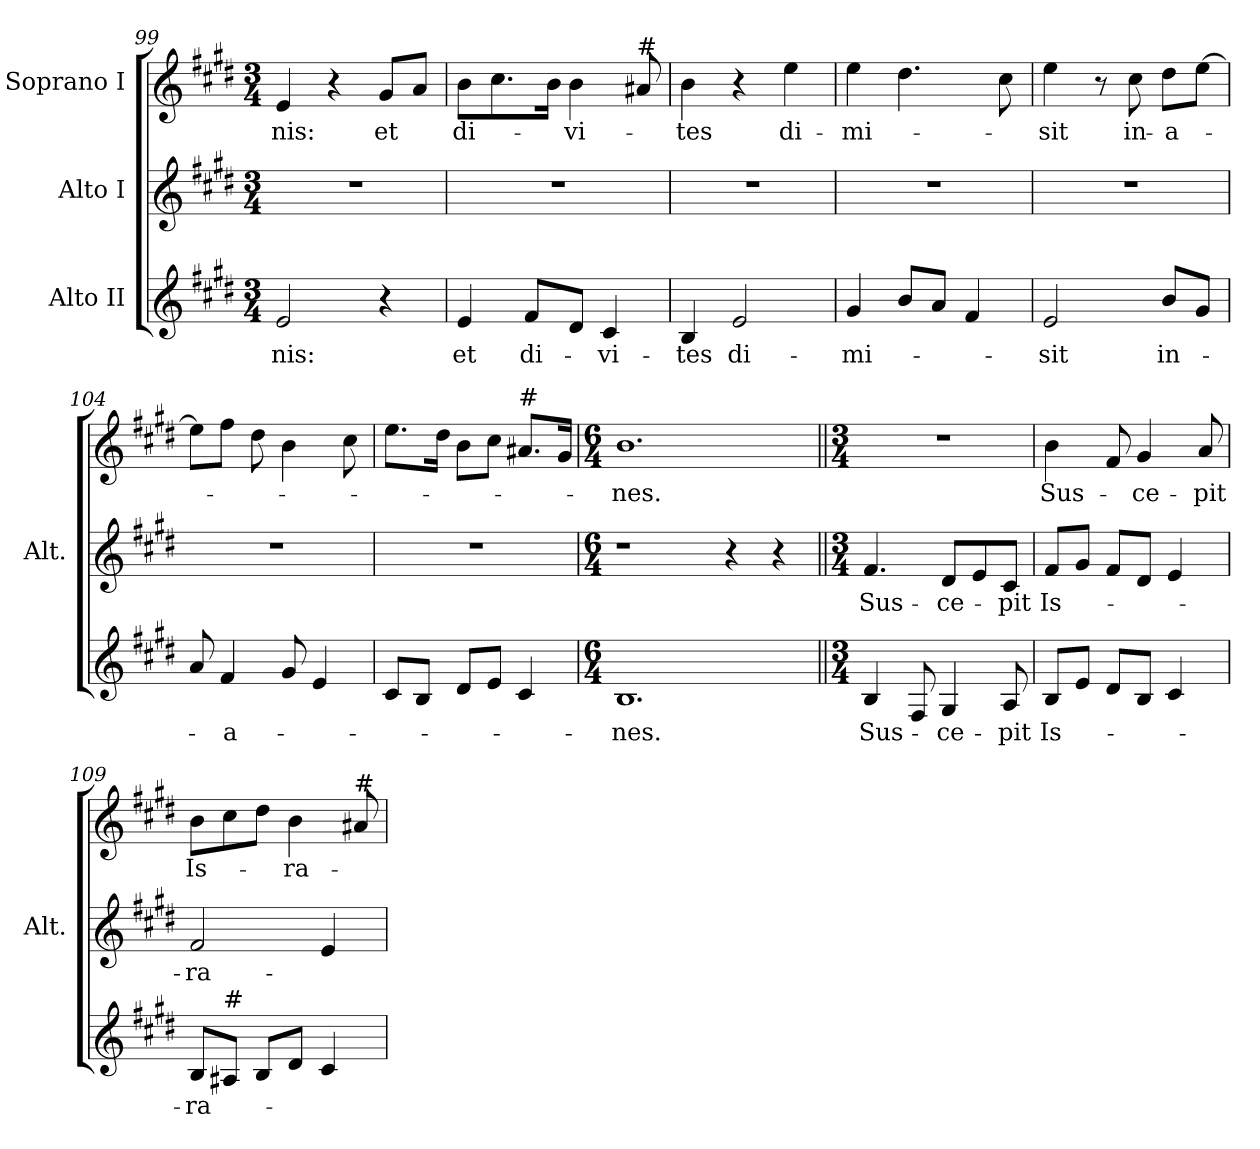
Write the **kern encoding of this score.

**kern	**text	**kern	**text	**kern	**text
*part3	*part3	*part2	*part2	*part1	*part1
*staff3	*staff3	*staff2	*staff2	*staff1	*staff1
*I"Alto II	*	*I"Alto I	*	*I"Soprano I	*
*	*	*I'Alt.	*	*	*
*clefG2	*	*clefG2	*	*clefG2	*
*k[f#c#g#d#]	*	*k[f#c#g#d#]	*	*k[f#c#g#d#]	*
*E:	*	*E:	*	*E:	*
*M3/4	*	*M3/4	*	*M3/4	*
=99	=99	=99	=99	=99	=99
!	!LO:LY:b:color=#000000	!LO:N:vis=1	!	!	!
!	!	!	!	!	!LO:LY:b:color=#000000
2ei/	-nis:	2.r	.	4ei/	-nis:
.	.	.	.	4r	.
!	!	!	!	!	!LO:LY:b:color=#000000
4r	.	.	.	8g#i/L	et
.	.	.	.	8ai/J	.
=100	=100	=100	=100	=100	=100
!	!LO:LY:b:color=#000000	!LO:N:vis=1	!	!	!
!	!	!	!	!	!LO:LY:b:color=#000000
4ei/	et	2.r	.	8bi\L	di-
.	.	.	.	8.cc#i\	.
!	!LO:LY:b:color=#000000	!	!	!	!
8f#i/L	di-	.	.	.	.
.	.	.	.	16bi\Jk	.
!	!	!	!	!	!LO:LY:b:color=#000000
8d#i/J	.	.	.	4bi\	-vi-
!	!LO:LY:b:color=#000000	!	!	!	!
4c#i/	-vi-	.	.	.	.
!	!	!	!	!LO:TX:a:t=#	!
.	.	.	.	8a#i/	.
=101	=101	=101	=101	=101	=101
!	!LO:LY:b:color=#000000	!LO:N:vis=1	!	!	!
!	!	!	!	!	!LO:LY:b:color=#000000
4Bi/	-tes	2.r	.	4bi\	-tes
!	!LO:LY:b:color=#000000	!	!	!	!
2ei/	di-	.	.	4r	.
!	!	!	!	!	!LO:LY:b:color=#000000
.	.	.	.	4eei\	di-
!!LO:LB:g=z
=102	=102	=102	=102	=102	=102
!	!LO:LY:b:color=#000000	!LO:N:vis=1	!	!	!
!	!	!	!	!	!LO:LY:b:color=#000000
4g#i/	-mi-	2.r	.	4eei\	-mi-
8bi/L	.	.	.	4.dd#i\	.
8ai/J	.	.	.	.	.
4f#i/	.	.	.	.	.
.	.	.	.	8cc#i\	.
=103	=103	=103	=103	=103	=103
!	!LO:LY:b:color=#000000	!LO:N:vis=1	!	!	!
!	!	!	!	!	!LO:LY:b:color=#000000
2ei/	-sit	2.r	.	4eei\	-sit
.	.	.	.	8r	.
!	!	!	!	!	!LO:LY:b:color=#000000
.	.	.	.	8cc#i\	in-
!	!LO:LY:b:color=#000000	!	!	!	!
!	!	!	!	!	!LO:LY:b:color=#000000
8bi/L	in-	.	.	8dd#i\L	-a-
8g#i/J	.	.	.	[>8eei\J	.
=104	=104	=104	=104	=104	=104
!	!	!LO:N:vis=1	!	!	!
8ai/	.	2.r	.	8eei\L]	.
!	!LO:LY:b:color=#000000	!	!	!	!
4f#i/	-a-	.	.	8ff#i\J	.
.	.	.	.	8dd#i\	.
8g#i/	.	.	.	4bi\	.
4ei/	.	.	.	.	.
.	.	.	.	8cc#i\	.
=105	=105	=105	=105	=105	=105
!	!	!LO:N:vis=1	!	!	!
8c#i/L	.	2.r	.	8.eei\L	.
8Bi/J	.	.	.	.	.
.	.	.	.	16dd#i\Jk	.
8d#i/L	.	.	.	8bi\L	.
8ei/J	.	.	.	8cc#i\J	.
!	!	!	!	!LO:TX:a:t=#	!
4c#i/	.	.	.	8.a#i/L	.
.	.	.	.	16g#i/Jk	.
=106	=106	=106	=106	=106	=106
*M6/4	*	*M6/4	*	*M6/4	*
!	!LO:LY:b:color=#000000	!	!	!	!
!	!	!	!	!	!LO:LY:b:color=#000000
1.Bi	-nes.	1r	.	1.bi	-nes.
.	.	4r	.	.	.
.	.	4r	.	.	.
!!LO:PB:g=z
=107||	=107||	=107||	=107||	=107||	=107||
*M3/4	*	*M3/4	*	*M3/4	*
!	!LO:LY:b:color=#000000	!	!	!	!
!	!	!	!LO:LY:b:color=#000000	!LO:N:vis=1	!
4Bi/	Sus-	4.f#i/	Sus-	2.r	.
8F#i/	.	.	.	.	.
!	!LO:LY:b:color=#000000	!	!	!	!
!	!	!	!LO:LY:b:color=#000000	!	!
4G#i/	-ce-	8d#i/L	-ce-	.	.
.	.	8ei/	.	.	.
!	!LO:LY:b:color=#000000	!	!	!	!
!	!	!	!LO:LY:b:color=#000000	!	!
8Ai/	-pit	8c#i/J	-pit	.	.
=108	=108	=108	=108	=108	=108
!	!LO:LY:b:color=#000000	!	!	!	!
!	!	!	!LO:LY:b:color=#000000	!	!
!	!	!	!	!	!LO:LY:b:color=#000000
8Bi/L	Is-	8f#i/L	Is-	4bi\	Sus-
8ei/J	.	8g#i/J	.	.	.
8d#i/L	.	8f#i/L	.	8f#i/	.
!	!	!	!	!	!LO:LY:b:color=#000000
8Bi/J	.	8d#i/J	.	4g#i/	-ce-
4c#i/	.	4ei/	.	.	.
!	!	!	!	!	!LO:LY:b:color=#000000
.	.	.	.	8ai/	-pit
=109	=109	=109	=109	=109	=109
!	!LO:LY:b:color=#000000	!	!	!	!
!	!	!	!LO:LY:b:color=#000000	!	!
!	!	!	!	!	!LO:LY:b:color=#000000
8Bi/L	-ra-	2f#i/	-ra-	8bi\L	Is-
!LO:TX:a:t=#	!	!	!	!	!
8A#i/J	.	.	.	8cc#i\	.
8Bi/L	.	.	.	8dd#i\J	.
!	!	!	!	!	!LO:LY:b:color=#000000
8d#i/J	.	.	.	4bi\	-ra-
4c#i/	.	4ei/	.	.	.
!	!	!	!	!LO:TX:a:t=#	!
.	.	.	.	8a#i/	.
=	=	=	=	=	=
*-	*-	*-	*-	*-	*-
